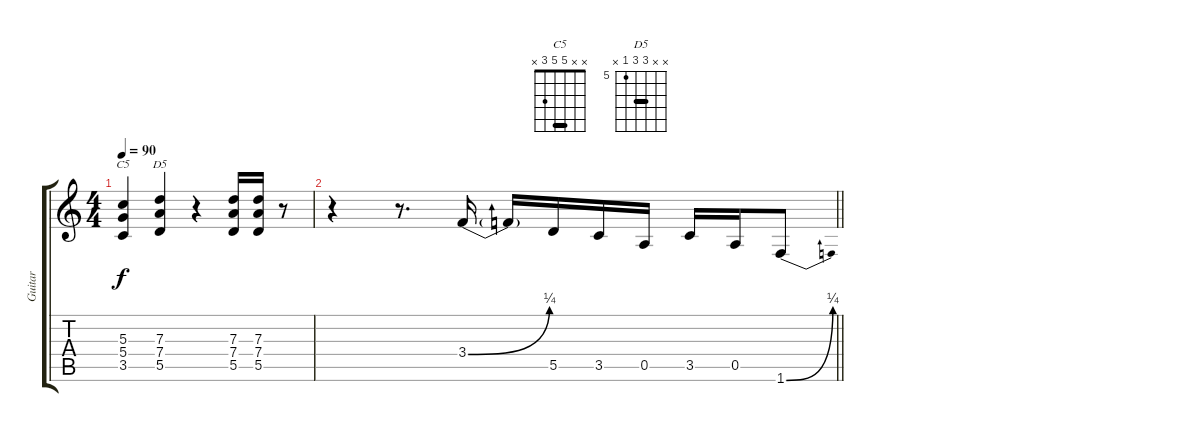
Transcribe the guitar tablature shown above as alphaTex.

\track ("Guitar" "Guitar") {instrument overdrivenguitar}
\staff {score tabs}
\tuning (E4 B3 G3 D3 A2 E2) {hide}
\chord ("C5" x x 5 5 3 x) {barre 5}
\chord ("D5" x x 7 7 5 x) {firstfret 5 barre 7}
\ts (4 4)
\tempo 90
\clef g2
\ks c
(5.3 5.4 3.5).4{ch "C5" dy f} (7.3 7.4 5.5).4{ch "D5"} r.4 (7.3 7.4 5.5).16 (7.3 7.4 5.5).16 r.8 |
\barLineRight lightlight
r.4 r.8{d} 3.4{be (bend 0 0 60 1)}.16 3.4{t}.16 5.5.16 3.5.16 0.5.16 3.5.16 0.5.16 1.6{be (bend 0 0 60 1)}.8
